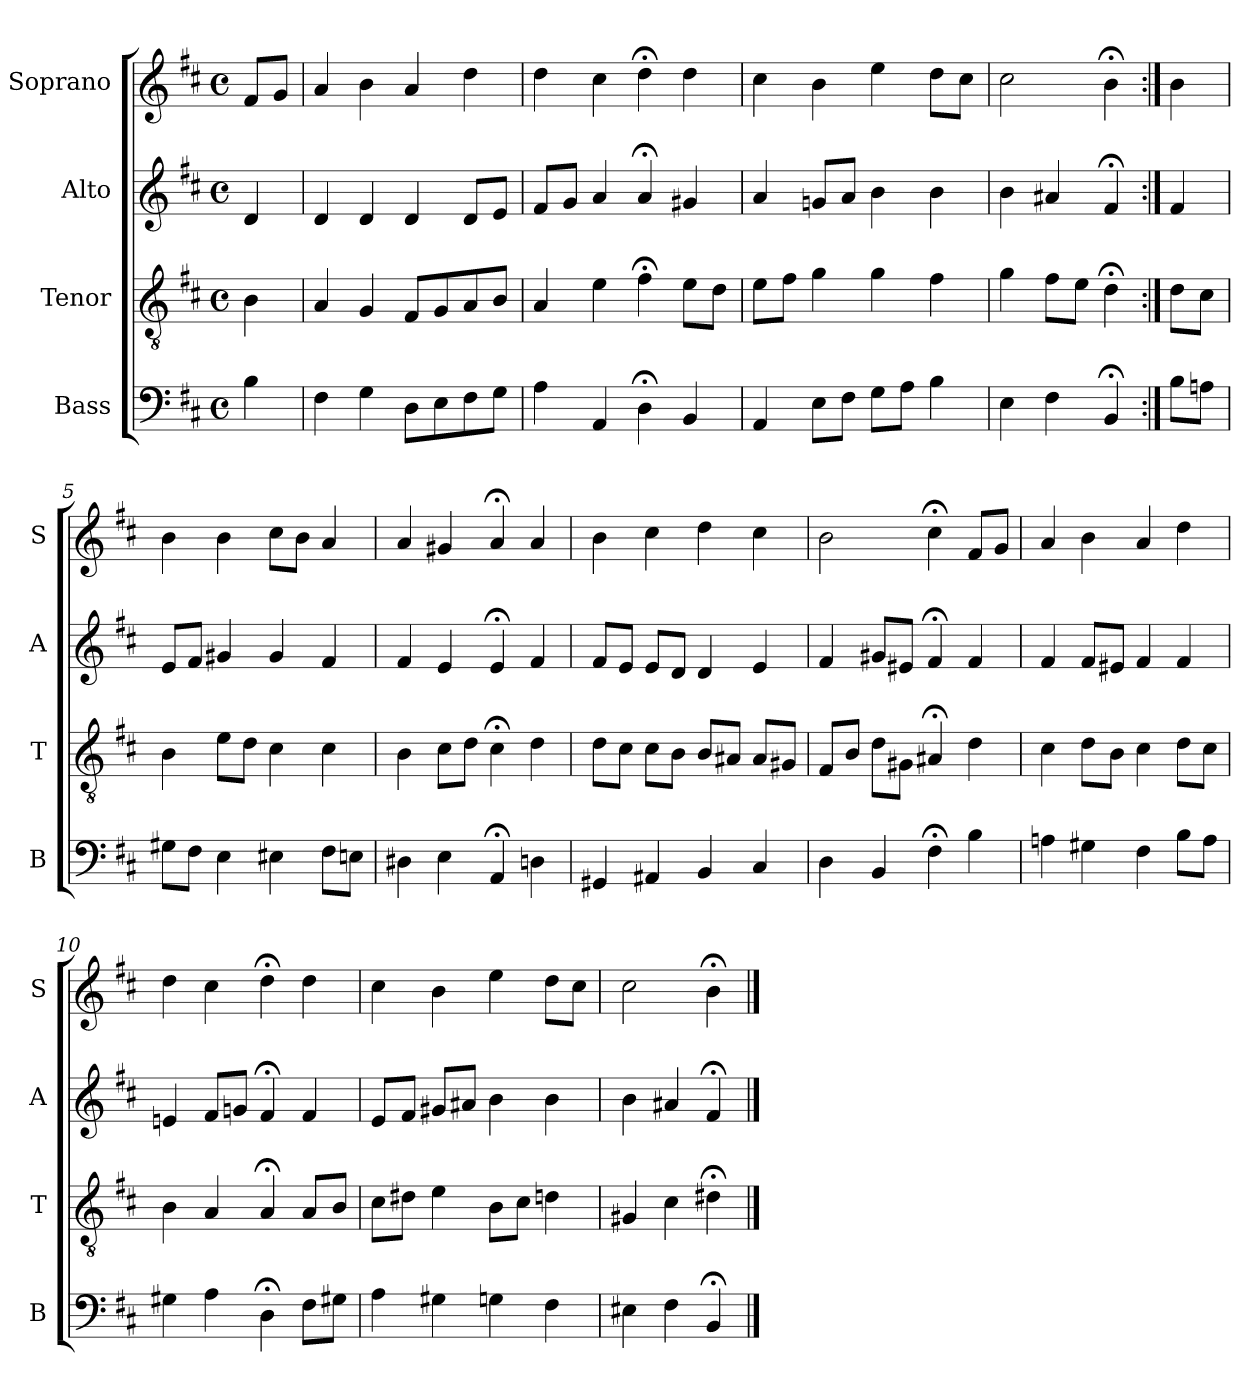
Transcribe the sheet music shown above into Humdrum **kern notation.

**kern	**kern	**kern	**kern
*part4	*part3	*part2	*part1
*staff4	*staff3	*staff2	*staff1
*I"Bass	*I"Tenor	*I"Alto	*I"Soprano
*I'B	*I'T	*I'A	*I'S
*clefF4	*clefGv2	*clefG2	*clefG2
*k[f#c#]	*k[f#c#]	*k[f#c#]	*k[f#c#]
*b:	*b:	*b:	*b:
*M4/4	*M4/4	*M4/4	*M4/4
*met(c)	*met(c)	*met(c)	*met(c)
*MM100	*MM100	*MM100	*MM100
=	=	=	=
4B	4B	4d	8f#L
.	.	.	8gJ
=1	=1	=1	=1
4F#	4A	4d	4a
4G	4G	4d	4b
8DL	8F#L	4d	4a
8E	8G	.	.
8F#	8A	8dL	4dd
8GJ	8BJ	8eJ	.
=2	=2	=2	=2
4Ai	4Ai	8f#iL	4ddi
.	.	8gJ	.
4AA	4e	4a	4cc#
4D;<	4f#;<	4a;<	4dd;<
4BB	8eL	4g#X	4dd
.	8dJ	.	.
=3	=3	=3	=3
4AA	8eL	4a	4cc#
.	8f#J	.	.
8EL	4g	8gnL	4b
8F#J	.	8aJ	.
8GL	4g	4b	4ee
8AJ	.	.	.
4B	4f#	4b	8ddL
.	.	.	8cc#J
=4	=4	=4	=4
4E	4g	4b	2cc#
4F#	8f#L	4a#X	.
.	8eJ	.	.
4BB;<	4d;<	4f#;<	4b;<
=:|!	=:|!	=:|!	=:|!
8BL	8dL	4f#	4b
8AnJ	8c#J	.	.
=5	=5	=5	=5
8G#XL	4B	8eL	4b
8F#J	.	8f#J	.
4E	8eL	4g#X	4b
.	8dJ	.	.
4E#X	4c#	4g#	8cc#L
.	.	.	8bJ
8F#L	4c#	4f#	4a
8EnJ	.	.	.
=6	=6	=6	=6
4D#X	4B	4f#	4a
4E	8c#L	4e	4g#X
.	8dJ	.	.
4AA;<	4c#;<	4e;<	4a;<
4Dn	4d	4f#	4a
=7	=7	=7	=7
4GG#X	8dL	8f#L	4b
.	8c#J	8eJ	.
4AA#X	8c#L	8eL	4cc#
.	8BJ	8dJ	.
4BB	8BL	4d	4dd
.	8A#XJ	.	.
4C#	8A#L	4e	4cc#
.	8G#XJ	.	.
=8	=8	=8	=8
4D	8F#L	4f#	2b
.	8BJ	.	.
4BB	8dL	8g#XL	.
.	8G#XJ	8e#XJ	.
4F#;<	4A#X;<	4f#;<	4cc#;<
4B	4d	4f#	8f#L
.	.	.	8gJ
=9	=9	=9	=9
4An	4c#	4f#	4a
4G#X	8dL	8f#L	4b
.	8BJ	8e#XJ	.
4F#	4c#	4f#	4a
8BL	8dL	4f#	4dd
8AJ	8c#J	.	.
=10	=10	=10	=10
4G#X	4B	4en	4dd
4A	4A	8f#L	4cc#
.	.	8gnJ	.
4D;<	4A;<	4f#;<	4dd;<
8F#L	8AL	4f#	4dd
8G#XJ	8BJ	.	.
=11	=11	=11	=11
4A	8c#L	8eL	4cc#
.	8d#XJ	8f#J	.
4G#X	4e	8g#XL	4b
.	.	8a#XJ	.
4Gn	8BL	4b	4ee
.	8c#J	.	.
4F#	4dn	4b	8ddL
.	.	.	8cc#J
=12	=12	=12	=12
4E#X	4G#X	4b	2cc#
4F#	4c#	4a#X	.
4BB;<	4d#X;<	4f#;<	4b;<
==	==	==	==
*-	*-	*-	*-
